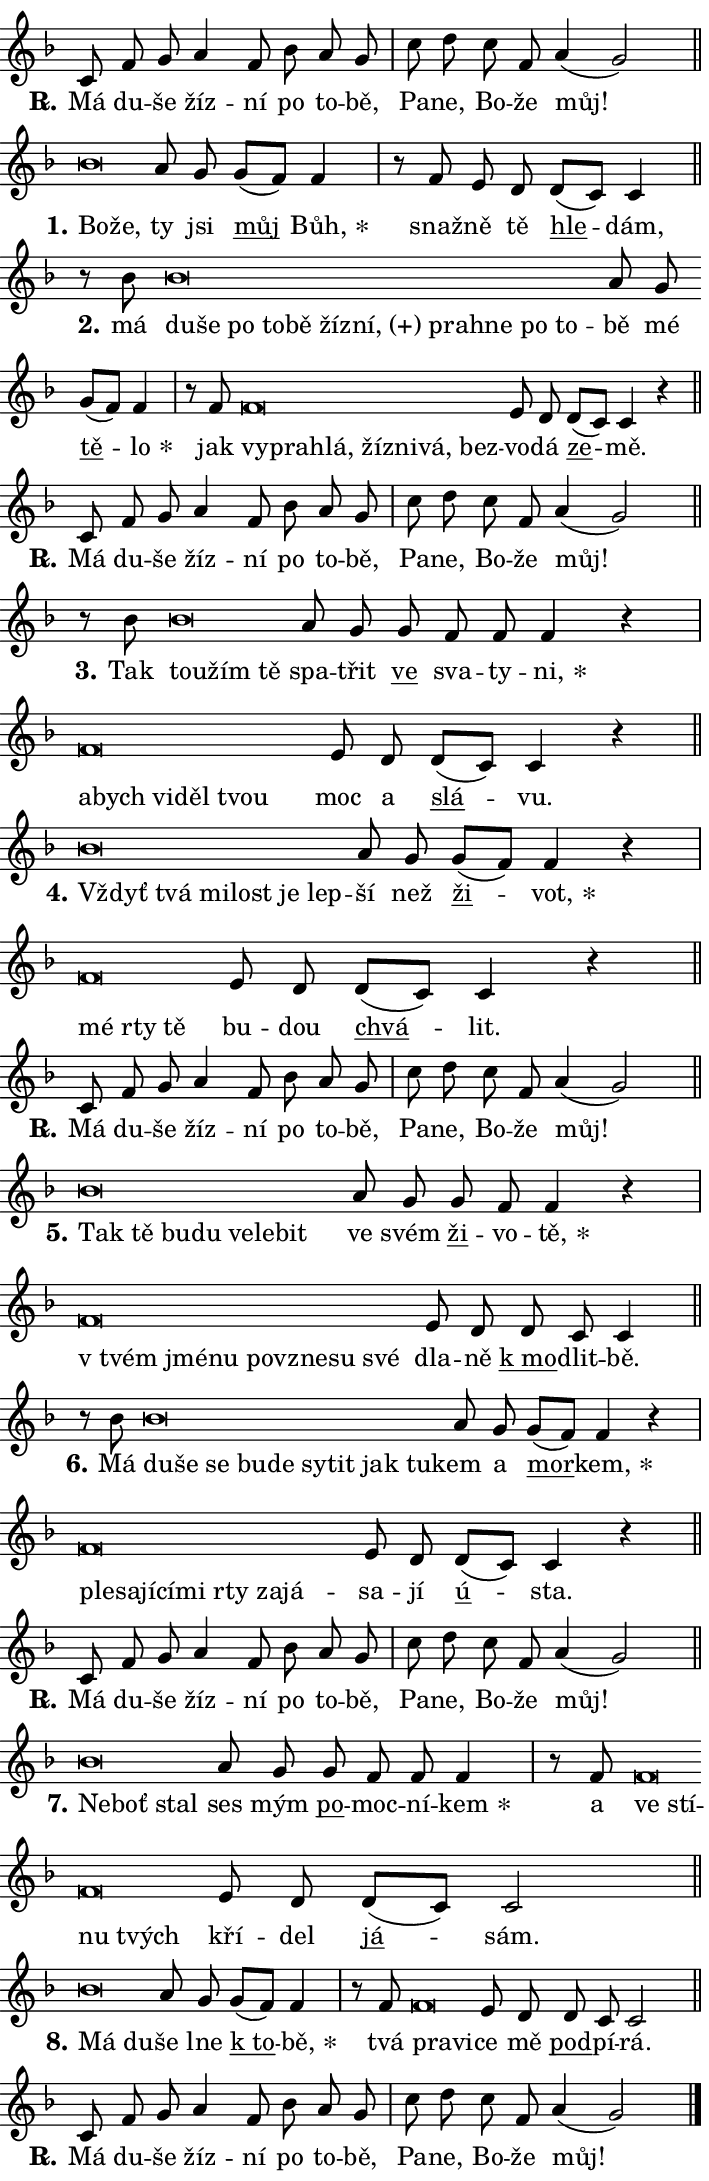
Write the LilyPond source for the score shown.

\version "2.24.0"
\header { tagline = "" }
\paper {
  indent = 0\cm
  top-margin = 0\cm
  right-margin = 0.13\cm % to fit lyric hyphens
  bottom-margin = 0\cm
  left-margin = 0\cm
  paper-width = 12\cm
  page-breaking = #ly:one-page-breaking
  system-system-spacing.basic-distance = #11
  score-system-spacing.basic-distance = #11
  ragged-last = ##f
}


%% Author: Thomas Morley
%% https://lists.gnu.org/archive/html/lilypond-user/2020-05/msg00002.html
#(define (line-position grob)
"Returns position of @var[grob} in current system:
   @code{'start}, if at first time-step
   @code{'end}, if at last time-step
   @code{'middle} otherwise
"
  (let* ((col (ly:item-get-column grob))
         (ln (ly:grob-object col 'left-neighbor))
         (rn (ly:grob-object col 'right-neighbor))
         (col-to-check-left (if (ly:grob? ln) ln col))
         (col-to-check-right (if (ly:grob? rn) rn col))
         (break-dir-left
           (and
             (ly:grob-property col-to-check-left 'non-musical #f)
             (ly:item-break-dir col-to-check-left)))
         (break-dir-right
           (and
             (ly:grob-property col-to-check-right 'non-musical #f)
             (ly:item-break-dir col-to-check-right))))
        (cond ((eqv? 1 break-dir-left) 'start)
              ((eqv? -1 break-dir-right) 'end)
              (else 'middle))))

#(define (tranparent-at-line-position vctor)
  (lambda (grob)
  "Relying on @code{line-position} select the relevant enry from @var{vctor}.
Used to determine transparency,"
    (case (line-position grob)
      ((end) (not (vector-ref vctor 0)))
      ((middle) (not (vector-ref vctor 1)))
      ((start) (not (vector-ref vctor 2))))))

noteHeadBreakVisibility =
#(define-music-function (break-visibility)(vector?)
"Makes @code{NoteHead}s transparent relying on @var{break-visibility}"
#{
  \override NoteHead.transparent =
    #(tranparent-at-line-position break-visibility)
#})

#(define delete-ledgers-for-transparent-note-heads
  (lambda (grob)
    "Reads whether a @code{NoteHead} is transparent.
If so this @code{NoteHead} is removed from @code{'note-heads} from
@var{grob}, which is supposed to be @code{LedgerLineSpanner}.
As a result ledgers are not printed for this @code{NoteHead}"
    (let* ((nhds-array (ly:grob-object grob 'note-heads))
           (nhds-list
             (if (ly:grob-array? nhds-array)
                 (ly:grob-array->list nhds-array)
                 '()))
           ;; Relies on the transparent-property being done before
           ;; Staff.LedgerLineSpanner.after-line-breaking is executed.
           ;; This is fragile ...
           (to-keep
             (remove
               (lambda (nhd)
                 (ly:grob-property nhd 'transparent #f))
               nhds-list)))
      ;; TODO find a better method to iterate over grob-arrays, similiar
      ;; to filter/remove etc for lists
      ;; For now rebuilt from scratch
      (set! (ly:grob-object grob 'note-heads)  '())
      (for-each
        (lambda (nhd)
          (ly:pointer-group-interface::add-grob grob 'note-heads nhd))
        to-keep))))

squashNotes = {
  \override NoteHead.X-extent = #'(-0.2 . 0.2)
  \override NoteHead.Y-extent = #'(-0.75 . 0)
  \override NoteHead.stencil =
    #(lambda (grob)
       (let ((pos (ly:grob-property grob 'staff-position)))
         (begin
           (if (< pos -7) (display "ERROR: Lower brevis then expected\n") (display ""))
           (if (<= pos -6) ly:text-interface::print ly:note-head::print))))
}
unSquashNotes = {
  \revert NoteHead.X-extent
  \revert NoteHead.Y-extent
  \revert NoteHead.stencil
}

hideNotes = \noteHeadBreakVisibility #begin-of-line-visible
unHideNotes = \noteHeadBreakVisibility #all-visible

% work-around for resetting accidentals
% https://lilypond.org/doc/v2.23/Documentation/notation/displaying-rhythms#unmetered-music
cadenzaMeasure = {
  \cadenzaOff
  \partial 1024 s1024
  \cadenzaOn
}

#(define-markup-command (accent layout props text) (markup?)
  "Underline accented syllable"
  (interpret-markup layout props
    #{\markup \override #'(offset . 4.3) \underline { #text }#}))

responsum = \markup \concat {
  "R" \hspace #-1.05 \path #0.1 #'((moveto 0 0.07) (lineto 0.9 0.8)) \hspace #0.05 "."
}

spaceSize = #0.6828661417322834 % exact space size for TeX Gyre Schola

\layout {
  \context {
    \Staff
    \remove "Time_signature_engraver"
    \override LedgerLineSpanner.after-line-breaking = #delete-ledgers-for-transparent-note-heads
  }
  \context {
    \Lyrics {
      \override LyricSpace.minimum-distance = \spaceSize
      \override LyricText.font-name = #"TeX Gyre Schola"
      \override LyricText.font-size = 1
      \override StanzaNumber.font-name = #"TeX Gyre Schola Bold"
      \override StanzaNumber.font-size = 1
    }
  }
  \context {
    \Score 
    \override NoteHead.text =
      #(lambda (grob) 
        (let ((pos (ly:grob-property grob 'staff-position)))
          #{\markup {
            \combine
              \halign #-0.55 \raise #(if (= pos -6) 0 0.5) \override #'(thickness . 2) \draw-line #'(3.2 . 0)
              \musicglyph "noteheads.sM1"
          }#}))
  }
}

% magnetic-lyrics.ily
%
%   written by
%     Jean Abou Samra <jean@abou-samra.fr>
%     Werner Lemberg <wl@gnu.org>
%
%   adapted by
%     Jiri Hon <jiri.hon@gmail.com>
%
% Version 2022-Apr-15

% https://www.mail-archive.com/lilypond-user@gnu.org/msg149350.html

#(define (Left_hyphen_pointer_engraver context)
   "Collect syllable-hyphen-syllable occurrences in lyrics and store
them in properties.  This engraver only looks to the left.  For
example, if the lyrics input is @code{foo -- bar}, it does the
following.

@itemize @bullet
@item
Set the @code{text} property of the @code{LyricHyphen} grob between
@q{foo} and @q{bar} to @code{foo}.

@item
Set the @code{left-hyphen} property of the @code{LyricText} grob with
text @q{foo} to the @code{LyricHyphen} grob between @q{foo} and
@q{bar}.
@end itemize

Use this auxiliary engraver in combination with the
@code{lyric-@/text::@/apply-@/magnetic-@/offset!} hook."
   (let ((hyphen #f)
         (text #f))
     (make-engraver
      (acknowledgers
       ((lyric-syllable-interface engraver grob source-engraver)
        (set! text grob)))
      (end-acknowledgers
       ((lyric-hyphen-interface engraver grob source-engraver)
        ;(when (not (grob::has-interface grob 'lyric-space-interface))
          (set! hyphen grob)));)
      ((stop-translation-timestep engraver)
       (when (and text hyphen)
         (ly:grob-set-object! text 'left-hyphen hyphen))
       (set! text #f)
       (set! hyphen #f)))))

#(define (lyric-text::apply-magnetic-offset! grob)
   "If the space between two syllables is less than the value in
property @code{LyricText@/.details@/.squash-threshold}, move the right
syllable to the left so that it gets concatenated with the left
syllable.

Use this function as a hook for
@code{LyricText@/.after-@/line-@/breaking} if the
@code{Left_@/hyphen_@/pointer_@/engraver} is active."
   (let ((hyphen (ly:grob-object grob 'left-hyphen #f)))
     (when hyphen
       (let ((left-text (ly:spanner-bound hyphen LEFT)))
         (when (grob::has-interface left-text 'lyric-syllable-interface)
           (let* ((common (ly:grob-common-refpoint grob left-text X))
                  (this-x-ext (ly:grob-extent grob common X))
                  (left-x-ext
                   (begin
                     ;; Trigger magnetism for left-text.
                     (ly:grob-property left-text 'after-line-breaking)
                     (ly:grob-extent left-text common X)))
                  ;; `delta` is the gap width between two syllables.
                  (delta (- (interval-start this-x-ext)
                            (interval-end left-x-ext)))
                  (details (ly:grob-property grob 'details))
                  (threshold (assoc-get 'squash-threshold details 0.2)))
             (when (< delta threshold)
               (let* (;; We have to manipulate the input text so that
                      ;; ligatures crossing syllable boundaries are not
                      ;; disabled.  For languages based on the Latin
                      ;; script this is essentially a beautification.
                      ;; However, for non-Western scripts it can be a
                      ;; necessity.
                      (lt (ly:grob-property left-text 'text))
                      (rt (ly:grob-property grob 'text))
                      (is-space (grob::has-interface hyphen 'lyric-space-interface))
                      (space (if is-space " " ""))
                      (extra-delta (if is-space spaceSize 0))
                      ;; Append new syllable.
                      (ltrt-space (if (and (string? lt) (string? rt))
                                (string-append lt space rt)
                                (make-concat-markup (list lt space rt))))
                      ;; Right-align `ltrt` to the right side.
                      (ltrt-space-markup (grob-interpret-markup
                               grob
                               (make-translate-markup
                                (cons (interval-length this-x-ext) 0)
                                (make-right-align-markup ltrt-space)))))
                 (begin
                   ;; Don't print `left-text`.
                   (ly:grob-set-property! left-text 'stencil #f)
                   ;; Set text and stencil (which holds all collected
                   ;; syllables so far) and shift it to the left.
                   (ly:grob-set-property! grob 'text ltrt-space)
                   (ly:grob-set-property! grob 'stencil ltrt-space-markup)
                   (ly:grob-translate-axis! grob (- (- delta extra-delta)) X))))))))))


#(define (lyric-hyphen::displace-bounds-first grob)
   ;; Make very sure this callback isn't triggered too early.
   (let ((left (ly:spanner-bound grob LEFT))
         (right (ly:spanner-bound grob RIGHT)))
     (ly:grob-property left 'after-line-breaking)
     (ly:grob-property right 'after-line-breaking)
     (ly:lyric-hyphen::print grob)))

squashThreshold = #0.4

\layout {
  \context {
    \Lyrics
    \consists #Left_hyphen_pointer_engraver
    \override LyricText.after-line-breaking =
      #lyric-text::apply-magnetic-offset!
    \override LyricHyphen.stencil = #lyric-hyphen::displace-bounds-first
    \override LyricText.details.squash-threshold = \squashThreshold
    \override LyricHyphen.minimum-distance = 0
    \override LyricHyphen.minimum-length = \squashThreshold
  }
}

squashText = \override LyricText.details.squash-threshold = 9999
unSquashText = \override LyricText.details.squash-threshold = \squashThreshold

leftText = \override LyricText.self-alignment-X = #LEFT
unLeftText = \revert LyricText.self-alignment-X

starOffset = #(lambda (grob) 
                (let ((x_offset (ly:self-alignment-interface::aligned-on-x-parent grob)))
                  (if (= x_offset 0) 0 (+ x_offset 1.2))))

star = #(define-music-function (syllable)(string?)
"Append star separator at the end of a syllable"
#{
  \once \override LyricText.X-offset = #starOffset
  \lyricmode { \markup {
    #syllable
    \override #'((font-name . "TeX Gyre Schola Bold")) \hspace #0.2 \lower #0.65 \larger "*"
  } }
#})

starAccent = #(define-music-function (syllable)(string?)
"Append star separator at the end of a syllable and make accent"
#{
  \once \override LyricText.X-offset = #starOffset
  \lyricmode { \markup {
    \accent #syllable
    \override #'((font-name . "TeX Gyre Schola Bold")) \hspace #0.2 \lower #0.65 \larger "*"
  } }
#})

breath = #(define-music-function (syllable)(string?)
"Append breathing indicator at the end of a syllable"
#{
  \lyricmode { \markup { #syllable "+" } }
#})

optionalBreath = #(define-music-function (syllable)(string?)
"Append optional breathing indicator at the end of a syllable"
#{
  \lyricmode { \markup { #syllable "(+)" } }
#})


\score {
    <<
        \new Voice = "melody" { \cadenzaOn \key f \major \relative { c'8 f g a4 f8 \bar "" bes a g \cadenzaMeasure \bar "|" c d c f, a4( g2) \cadenzaMeasure \bar "||" \break } }
        \new Lyrics \lyricsto "melody" { \lyricmode { \set stanza = \responsum
Má du -- še žíz -- ní po to -- bě, Pa -- ne, Bo -- že můj! } }
    >>
    \layout {}
}

\score {
    <<
        \new Voice = "melody" { \cadenzaOn \key f \major \relative { \squashNotes bes'\breve*1/16 \hideNotes \breve*1/16 \bar "" \unHideNotes \unSquashNotes a8 g \bar "" g[( f)] f4 \cadenzaMeasure \bar "|" r8 f e8 d \bar "" d[( c)] c4 \cadenzaMeasure \bar "||" \break } }
        \new Lyrics \lyricsto "melody" { \lyricmode { \set stanza = "1."
\leftText Bo -- \squashText že, \unLeftText \unSquashText ty jsi \markup \accent můj \star Bůh, snaž -- ně tě \markup \accent hle -- dám, } }
    >>
    \layout {}
}

\score {
    <<
        \new Voice = "melody" { \cadenzaOn \key f \major \relative { r8 bes'8 \squashNotes bes\breve*1/16 \hideNotes \breve*1/16 \bar "" \breve*1/16 \bar "" \breve*1/16 \bar "" \breve*1/16 \bar "" \breve*1/16 \bar "" \breve*1/16 \bar "" \breve*1/16 \bar "" \breve*1/16 \bar "" \breve*1/16 \breve*1/16 \bar "" \unHideNotes \unSquashNotes a8 g \bar "" g[( f)] f4 \cadenzaMeasure \bar "|" r8 f8 \squashNotes f\breve*1/16 \hideNotes \breve*1/16 \bar "" \breve*1/16 \bar "" \breve*1/16 \bar "" \breve*1/16 \bar "" \breve*1/16 \breve*1/16 \bar "" \unHideNotes \unSquashNotes e8 d \bar "" d[( c)] c4 r \cadenzaMeasure \bar "||" \break } }
        \new Lyrics \lyricsto "melody" { \lyricmode { \set stanza = "2."
má \leftText du -- \squashText še po to -- bě žíz -- \optionalBreath ní, pra -- hne po to -- \unLeftText \unSquashText bě mé \markup \accent tě -- \star lo jak \leftText vy -- \squashText pra -- hlá, žíz -- ni -- vá, bez -- \unLeftText \unSquashText vo -- dá \markup \accent ze -- mě. } }
    >>
    \layout {}
}

\score {
    <<
        \new Voice = "melody" { \cadenzaOn \key f \major \relative { c'8 f g a4 f8 \bar "" bes a g \cadenzaMeasure \bar "|" c d c f, a4( g2) \cadenzaMeasure \bar "||" \break } }
        \new Lyrics \lyricsto "melody" { \lyricmode { \set stanza = \responsum
Má du -- še žíz -- ní po to -- bě, Pa -- ne, Bo -- že můj! } }
    >>
    \layout {}
}

\score {
    <<
        \new Voice = "melody" { \cadenzaOn \key f \major \relative { r8 bes'8 \squashNotes bes\breve*1/16 \hideNotes \breve*1/16 \breve*1/16 \bar "" \unHideNotes \unSquashNotes a8 g \bar "" g f f f4 r \cadenzaMeasure \bar "|" \squashNotes f\breve*1/16 \hideNotes \breve*1/16 \bar "" \breve*1/16 \bar "" \breve*1/16 \breve*1/16 \bar "" \unHideNotes \unSquashNotes e8 d \bar "" d[( c)] c4 r \cadenzaMeasure \bar "||" \break } }
        \new Lyrics \lyricsto "melody" { \lyricmode { \set stanza = "3."
Tak \leftText tou -- \squashText žím tě \unLeftText \unSquashText spa -- třit \markup \accent ve sva -- ty -- \star ni, \leftText a -- \squashText bych vi -- děl tvou \unLeftText \unSquashText moc a \markup \accent slá -- vu. } }
    >>
    \layout {}
}

\score {
    <<
        \new Voice = "melody" { \cadenzaOn \key f \major \relative { \squashNotes bes'\breve*1/16 \hideNotes \breve*1/16 \bar "" \breve*1/16 \bar "" \breve*1/16 \bar "" \breve*1/16 \breve*1/16 \bar "" \unHideNotes \unSquashNotes a8 g \bar "" g[( f)] f4 r \cadenzaMeasure \bar "|" \squashNotes f\breve*1/16 \hideNotes \breve*1/16 \breve*1/16 \bar "" \unHideNotes \unSquashNotes e8 d \bar "" d[( c)] c4 r \cadenzaMeasure \bar "||" \break } }
        \new Lyrics \lyricsto "melody" { \lyricmode { \set stanza = "4."
\leftText Vždyť \squashText tvá mi -- lost je lep -- \unLeftText \unSquashText ší než \markup \accent ži -- \star vot, \leftText mé \squashText rty tě \unLeftText \unSquashText bu -- dou \markup \accent chvá -- lit. } }
    >>
    \layout {}
}

\score {
    <<
        \new Voice = "melody" { \cadenzaOn \key f \major \relative { c'8 f g a4 f8 \bar "" bes a g \cadenzaMeasure \bar "|" c d c f, a4( g2) \cadenzaMeasure \bar "||" \break } }
        \new Lyrics \lyricsto "melody" { \lyricmode { \set stanza = \responsum
Má du -- še žíz -- ní po to -- bě, Pa -- ne, Bo -- že můj! } }
    >>
    \layout {}
}

\score {
    <<
        \new Voice = "melody" { \cadenzaOn \key f \major \relative { \squashNotes bes'\breve*1/16 \hideNotes \breve*1/16 \bar "" \breve*1/16 \bar "" \breve*1/16 \bar "" \breve*1/16 \bar "" \breve*1/16 \breve*1/16 \bar "" \unHideNotes \unSquashNotes a8 g \bar "" g f f4 r \cadenzaMeasure \bar "|" \squashNotes f\breve*1/16 \hideNotes \breve*1/16 \bar "" \breve*1/16 \bar "" \breve*1/16 \bar "" \breve*1/16 \bar "" \breve*1/16 \breve*1/16 \bar "" \unHideNotes \unSquashNotes e8 d \bar "" d c c4 \cadenzaMeasure \bar "||" \break } }
        \new Lyrics \lyricsto "melody" { \lyricmode { \set stanza = "5."
\leftText Tak \squashText tě bu -- du ve -- le -- bit \unLeftText \unSquashText ve svém \markup \accent ži -- vo -- \star tě, \leftText "v tvém" \squashText jmé -- nu po -- vzne -- su své \unLeftText \unSquashText dla -- ně \markup \accent "k mo" -- dlit -- bě. } }
    >>
    \layout {}
}

\score {
    <<
        \new Voice = "melody" { \cadenzaOn \key f \major \relative { r8 bes'8 \squashNotes bes\breve*1/16 \hideNotes \breve*1/16 \bar "" \breve*1/16 \bar "" \breve*1/16 \bar "" \breve*1/16 \bar "" \breve*1/16 \bar "" \breve*1/16 \bar "" \breve*1/16 \breve*1/16 \bar "" \unHideNotes \unSquashNotes a8 g \bar "" g[( f)] f4 r \cadenzaMeasure \bar "|" \squashNotes f\breve*1/16 \hideNotes \breve*1/16 \bar "" \breve*1/16 \bar "" \breve*1/16 \bar "" \breve*1/16 \bar "" \breve*1/16 \bar "" \breve*1/16 \breve*1/16 \bar "" \unHideNotes \unSquashNotes e8 d \bar "" d[( c)] c4 r \cadenzaMeasure \bar "||" \break } }
        \new Lyrics \lyricsto "melody" { \lyricmode { \set stanza = "6."
Má \leftText du -- \squashText še se bu -- de sy -- tit jak tu -- \unLeftText \unSquashText kem a \markup \accent mor -- \star kem, \leftText ple -- \squashText sa -- jí -- cí -- mi rty za -- já -- \unLeftText \unSquashText sa -- jí \markup \accent ú -- sta. } }
    >>
    \layout {}
}

\score {
    <<
        \new Voice = "melody" { \cadenzaOn \key f \major \relative { c'8 f g a4 f8 \bar "" bes a g \cadenzaMeasure \bar "|" c d c f, a4( g2) \cadenzaMeasure \bar "||" \break } }
        \new Lyrics \lyricsto "melody" { \lyricmode { \set stanza = \responsum
Má du -- še žíz -- ní po to -- bě, Pa -- ne, Bo -- že můj! } }
    >>
    \layout {}
}

\score {
    <<
        \new Voice = "melody" { \cadenzaOn \key f \major \relative { \squashNotes bes'\breve*1/16 \hideNotes \breve*1/16 \breve*1/16 \bar "" \unHideNotes \unSquashNotes a8 g \bar "" g f f f4 \cadenzaMeasure \bar "|" r8 f8 \squashNotes f\breve*1/16 \hideNotes \breve*1/16 \bar "" \breve*1/16 \breve*1/16 \bar "" \unHideNotes \unSquashNotes e8 d \bar "" d[( c)] c2 \cadenzaMeasure \bar "||" \break } }
        \new Lyrics \lyricsto "melody" { \lyricmode { \set stanza = "7."
\leftText Ne -- \squashText boť stal \unLeftText \unSquashText ses mým \markup \accent po -- moc -- ní -- \star kem a \leftText ve \squashText stí -- nu tvých \unLeftText \unSquashText kří -- del \markup \accent já -- sám. } }
    >>
    \layout {}
}

\score {
    <<
        \new Voice = "melody" { \cadenzaOn \key f \major \relative { \squashNotes bes'\breve*1/16 \hideNotes \breve*1/16 \bar "" \unHideNotes \unSquashNotes a8 g \bar "" g[( f)] f4 \cadenzaMeasure \bar "|" r8 f8 \squashNotes f\breve*1/16 \hideNotes \breve*1/16 \bar "" \unHideNotes \unSquashNotes e8 d \bar "" d c c2 \cadenzaMeasure \bar "||" \break } }
        \new Lyrics \lyricsto "melody" { \lyricmode { \set stanza = "8."
\leftText Má \squashText du -- \unLeftText \unSquashText še lne \markup \accent "k to" -- \star bě, tvá \leftText pra -- \squashText vi -- \unLeftText \unSquashText ce mě \markup \accent pod -- pí -- rá. } }
    >>
    \layout {}
}

\score {
    <<
        \new Voice = "melody" { \cadenzaOn \key f \major \relative { c'8 f g a4 f8 \bar "" bes a g \cadenzaMeasure \bar "|" c d c f, a4( g2) \cadenzaMeasure \bar "||" \break } \bar "|." }
        \new Lyrics \lyricsto "melody" { \lyricmode { \set stanza = \responsum
Má du -- še žíz -- ní po to -- bě, Pa -- ne, Bo -- že můj! } }
    >>
    \layout {}
}
